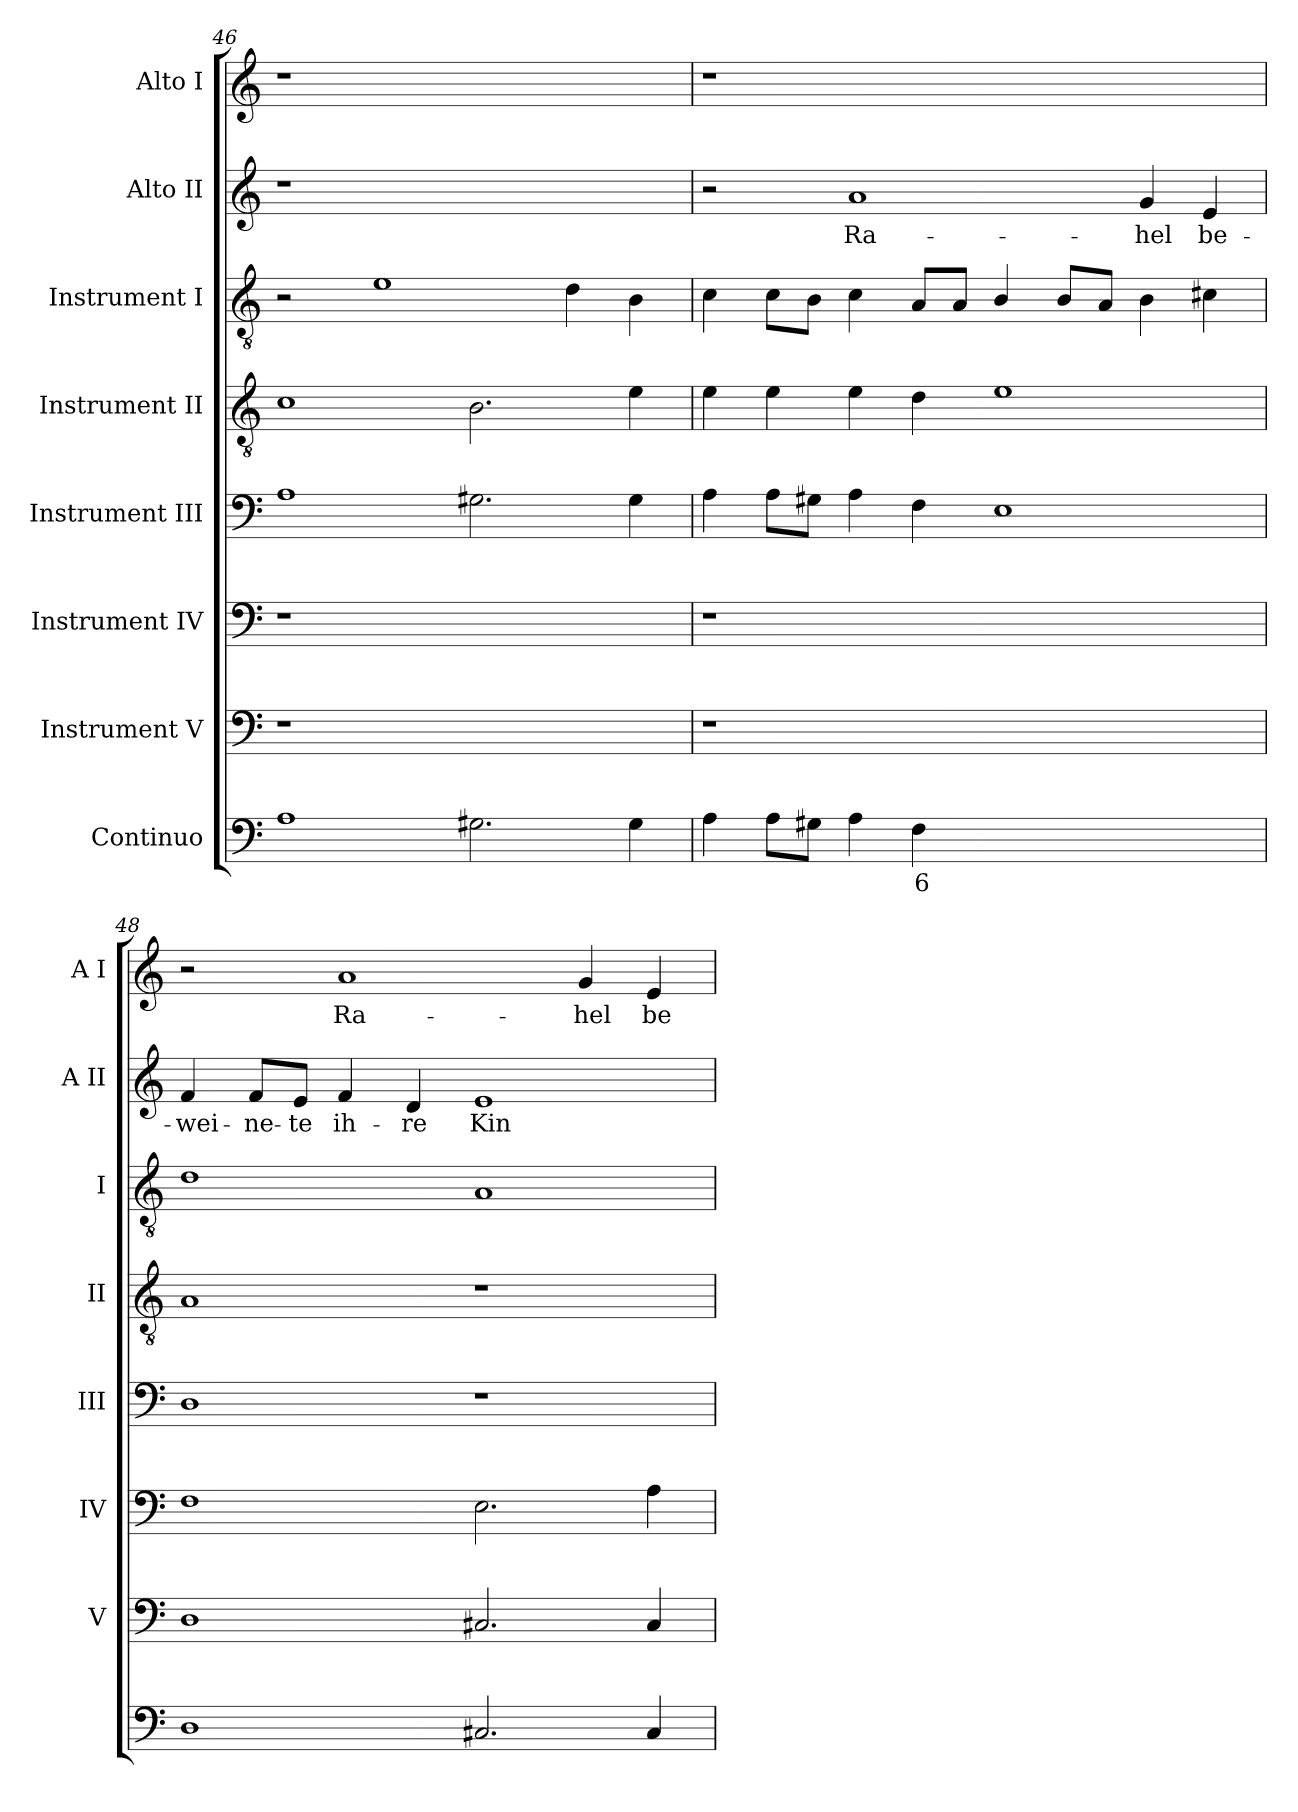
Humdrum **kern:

**kern	**text	**kern	**kern	**kern	**kern	**kern	**kern	**text	**kern	**text
*part8	*part8	*part7	*part6	*part5	*part4	*part3	*part2	*part2	*part1	*part1
*staff8	*staff8	*staff7	*staff6	*staff5	*staff4	*staff3	*staff2	*staff2	*staff1	*staff1
*I"Continuo	*	*I"Instrument V	*I"Instrument IV	*I"Instrument III	*I"Instrument II	*I"Instrument I	*I"Alto II	*	*I"Alto I	*
*	*	*I'V	*I'IV	*I'III	*I'II	*I'I	*I'A II	*	*I'A I	*
*clefF4	*	*clefF4	*clefF4	*clefF4	*clefGv2	*clefGv2	*clefG2	*	*clefG2	*
*k[]	*	*k[]	*k[]	*k[]	*k[]	*k[]	*k[]	*	*k[]	*
=46	=46	=46	=46	=46	=46	=46	=46	=46	=46	=46
1A	.	1r	1r	1A	1c	2r	1r	.	1r	.
.	.	.	.	.	.	1e	.	.	.	.
2.G#X\	.	1ryy	1ryy	2.G#X\	2.B\	.	1ryy	.	1ryy	.
.	.	.	.	.	.	4d\	.	.	.	.
4G#\	.	.	.	4G#\	4e\	4B\	.	.	.	.
!!LO:LB:g=z
=47	=47	=47	=47	=47	=47	=47	=47	=47	=47	=47
4A\	.	1r	1r	4A\	4e\	4c\	2r	.	1r	.
8A\L	.	.	.	8A\L	4e\	8c\L	.	.	.	.
8G#X\J	.	.	.	8G#X\J	.	8B\J	.	.	.	.
!	!	!	!	!	!	!	!	!LO:LY:b	!	!
4A\	.	.	.	4A\	4e\	4c\	1a	Ra-	.	.
!	!LO:LY:b	!	!	!	!	!	!	!	!	!
4F\	6	.	.	4F\	4d\	8A/L	.	.	.	.
.	.	.	.	.	.	8A/J	.	.	.	.
!	!LO:LY:b	!	!	!	!	!	!	!	!	!
[2E\yy	4	1ryy	1ryy	1E	1e	4B/	.	.	1ryy	.
.	.	.	.	.	.	8B/L	.	.	.	.
.	.	.	.	.	.	8A/J	.	.	.	.
!	!LO:LY:b	!	!	!	!	!	!	!LO:LY:b	!	!
4E\yy]	3	.	.	.	.	4B\	4g/	-hel	.	.
!	!LO:LY:b	!	!	!	!	!	!	!LO:LY:b	!	!
4E\yy	6	.	.	.	.	4c#X\	4e/	be-	.	.
=48	=48	=48	=48	=48	=48	=48	=48	=48	=48	=48
!	!	!	!	!	!	!	!	!LO:LY:b	!	!
1D	.	1D	1F	1D	1A	1d	4f/	-wei-	2r	.
!	!	!	!	!	!	!	!	!LO:LY:b	!	!
.	.	.	.	.	.	.	8f/L	-ne-	.	.
!	!	!	!	!	!	!	!	!LO:LY:b	!	!
.	.	.	.	.	.	.	8e/J	-te	.	.
!	!	!	!	!	!	!	!	!LO:LY:b	!	!LO:LY:b
.	.	.	.	.	.	.	4f/	ih-	1a	Ra-
!	!	!	!	!	!	!	!	!LO:LY:b	!	!
.	.	.	.	.	.	.	4d/	-re	.	.
!	!	!	!	!	!	!	!	!LO:LY:b	!	!
2.C#X/	.	2.C#X/	2.E\	1r	1r	1A	1e	Kin-	.	.
!	!	!	!	!	!	!	!	!	!	!LO:LY:b
.	.	.	.	.	.	.	.	.	4g/	-hel
!	!	!	!	!	!	!	!	!	!	!LO:LY:b
4C#/	.	4C#/	4A\	.	.	.	.	.	4e/	be-
=	=	=	=	=	=	=	=	=	=	=
*-	*-	*-	*-	*-	*-	*-	*-	*-	*-	*-
